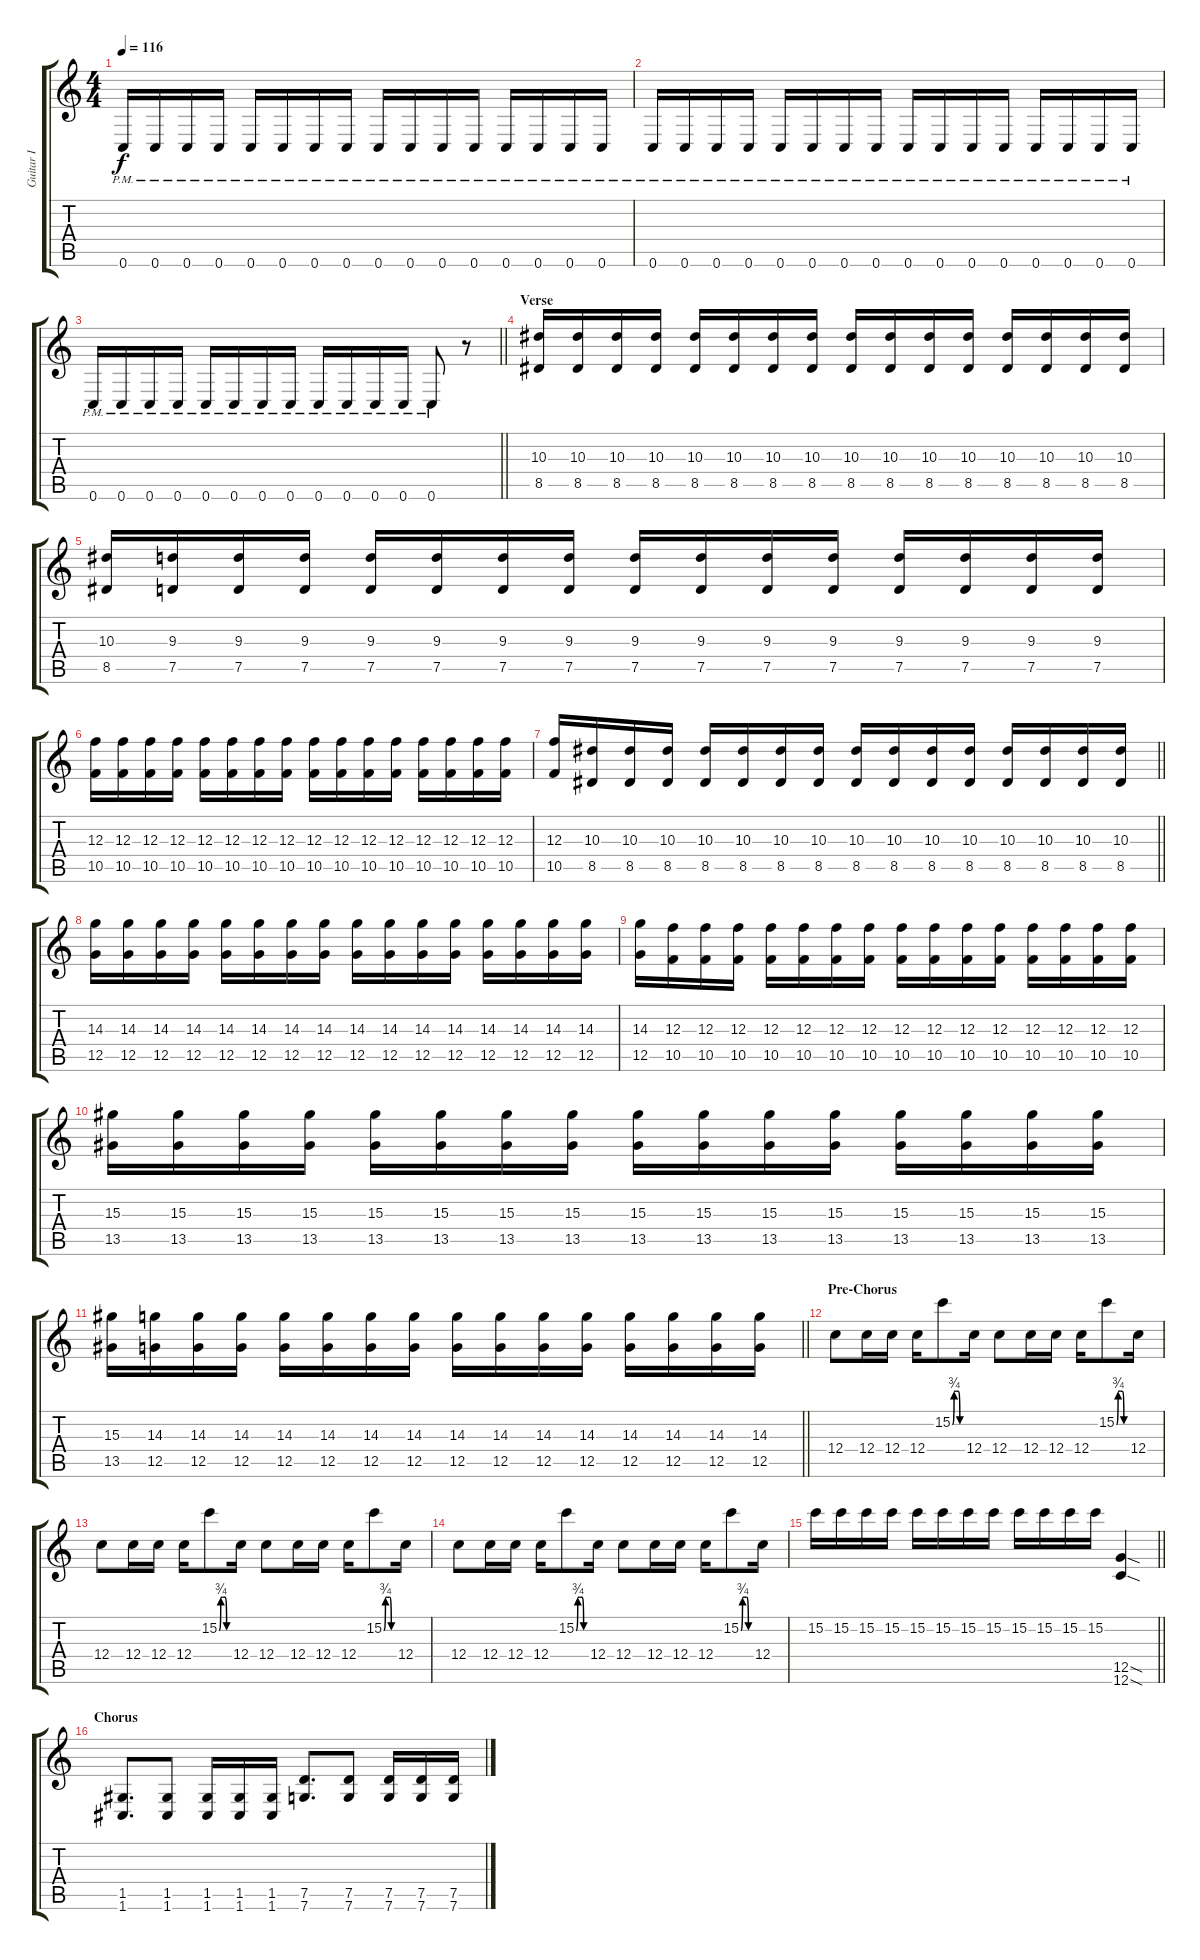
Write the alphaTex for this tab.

\track ("Guitar I" "Guitar I") {instrument distortionguitar}
\staff {score tabs}
\tuning (D4 A3 F3 C3 G2 C2) {hide}
\ts (4 4)
\tempo 116
\clef g2
\ks c
0.6{pm}.16{dy f} 0.6{pm}.16 0.6{pm}.16 0.6{pm}.16 0.6{pm}.16 0.6{pm}.16 0.6{pm}.16 0.6{pm}.16 0.6{pm}.16 0.6{pm}.16 0.6{pm}.16 0.6{pm}.16 0.6{pm}.16 0.6{pm}.16 0.6{pm}.16 0.6{pm}.16 |
0.6{pm}.16 0.6{pm}.16 0.6{pm}.16 0.6{pm}.16 0.6{pm}.16 0.6{pm}.16 0.6{pm}.16 0.6{pm}.16 0.6{pm}.16 0.6{pm}.16 0.6{pm}.16 0.6{pm}.16 0.6{pm}.16 0.6{pm}.16 0.6{pm}.16 0.6{pm}.16 |
\barLineRight lightlight
0.6{pm}.16 0.6{pm}.16 0.6{pm}.16 0.6{pm}.16 0.6{pm}.16 0.6{pm}.16 0.6{pm}.16 0.6{pm}.16 0.6{pm}.16 0.6{pm}.16 0.6{pm}.16 0.6{pm}.16 0.6{pm}.8 r.8 |
\section ("" "Verse")
(10.3 8.5).16 (10.3 8.5).16 (10.3 8.5).16 (10.3 8.5).16 (10.3 8.5).16 (10.3 8.5).16 (10.3 8.5).16 (10.3 8.5).16 (10.3 8.5).16 (10.3 8.5).16 (10.3 8.5).16 (10.3 8.5).16 (10.3 8.5).16 (10.3 8.5).16 (10.3 8.5).16 (10.3 8.5).16 |
(10.3 8.5).16 (9.3 7.5).16 (9.3 7.5).16 (9.3 7.5).16 (9.3 7.5).16 (9.3 7.5).16 (9.3 7.5).16 (9.3 7.5).16 (9.3 7.5).16 (9.3 7.5).16 (9.3 7.5).16 (9.3 7.5).16 (9.3 7.5).16 (9.3 7.5).16 (9.3 7.5).16 (9.3 7.5).16 |
(12.3 10.5).16 (12.3 10.5).16 (12.3 10.5).16 (12.3 10.5).16 (12.3 10.5).16 (12.3 10.5).16 (12.3 10.5).16 (12.3 10.5).16 (12.3 10.5).16 (12.3 10.5).16 (12.3 10.5).16 (12.3 10.5).16 (12.3 10.5).16 (12.3 10.5).16 (12.3 10.5).16 (12.3 10.5).16 |
\barLineRight lightlight
(12.3 10.5).16 (10.3 8.5).16 (10.3 8.5).16 (10.3 8.5).16 (10.3 8.5).16 (10.3 8.5).16 (10.3 8.5).16 (10.3 8.5).16 (10.3 8.5).16 (10.3 8.5).16 (10.3 8.5).16 (10.3 8.5).16 (10.3 8.5).16 (10.3 8.5).16 (10.3 8.5).16 (10.3 8.5).16 |
\section ("" "")
(14.3 12.5).16 (14.3 12.5).16 (14.3 12.5).16 (14.3 12.5).16 (14.3 12.5).16 (14.3 12.5).16 (14.3 12.5).16 (14.3 12.5).16 (14.3 12.5).16 (14.3 12.5).16 (14.3 12.5).16 (14.3 12.5).16 (14.3 12.5).16 (14.3 12.5).16 (14.3 12.5).16 (14.3 12.5).16 |
(14.3 12.5).16 (12.3 10.5).16 (12.3 10.5).16 (12.3 10.5).16 (12.3 10.5).16 (12.3 10.5).16 (12.3 10.5).16 (12.3 10.5).16 (12.3 10.5).16 (12.3 10.5).16 (12.3 10.5).16 (12.3 10.5).16 (12.3 10.5).16 (12.3 10.5).16 (12.3 10.5).16 (12.3 10.5).16 |
(15.3 13.5).16 (15.3 13.5).16 (15.3 13.5).16 (15.3 13.5).16 (15.3 13.5).16 (15.3 13.5).16 (15.3 13.5).16 (15.3 13.5).16 (15.3 13.5).16 (15.3 13.5).16 (15.3 13.5).16 (15.3 13.5).16 (15.3 13.5).16 (15.3 13.5).16 (15.3 13.5).16 (15.3 13.5).16 |
\barLineRight lightlight
(15.3 13.5).16 (14.3 12.5).16 (14.3 12.5).16 (14.3 12.5).16 (14.3 12.5).16 (14.3 12.5).16 (14.3 12.5).16 (14.3 12.5).16 (14.3 12.5).16 (14.3 12.5).16 (14.3 12.5).16 (14.3 12.5).16 (14.3 12.5).16 (14.3 12.5).16 (14.3 12.5).16 (14.3 12.5).16 |
\section ("" "Pre-Chorus")
12.4.8 12.4.16 12.4.16 12.4.16 15.2{be (custom 0 0 10 3 20 3 25 3 35 3 45 0 60 0)}.8 12.4.16 12.4.8 12.4.16 12.4.16 12.4.16 15.2{be (custom 0 0 10 3 20 3 25 3 35 3 45 0 60 0)}.8 12.4.16 |
12.4.8 12.4.16 12.4.16 12.4.16 15.2{be (custom 0 0 10 3 20 3 25 3 35 3 45 0 60 0)}.8 12.4.16 12.4.8 12.4.16 12.4.16 12.4.16 15.2{be (custom 0 0 10 3 20 3 25 3 35 3 45 0 60 0)}.8 12.4.16 |
12.4.8 12.4.16 12.4.16 12.4.16 15.2{be (custom 0 0 10 3 20 3 25 3 35 3 45 0 60 0)}.8 12.4.16 12.4.8 12.4.16 12.4.16 12.4.16 15.2{be (custom 0 0 10 3 20 3 25 3 35 3 45 0 60 0)}.8 12.4.16 |
\barLineRight lightlight
15.2.16 15.2.16 15.2.16 15.2.16 15.2.16 15.2.16 15.2.16 15.2.16 15.2.16 15.2.16 15.2.16 15.2.16 (12.5{sod} 12.6{sod}).4 |
\section ("" "Chorus")
(1.5 1.6).8{d} (1.5 1.6).8 (1.5 1.6).16 (1.5 1.6).16 (1.5 1.6).16 (7.5 7.6).8{d} (7.5 7.6).8 (7.5 7.6).16 (7.5 7.6).16 (7.5 7.6).16
